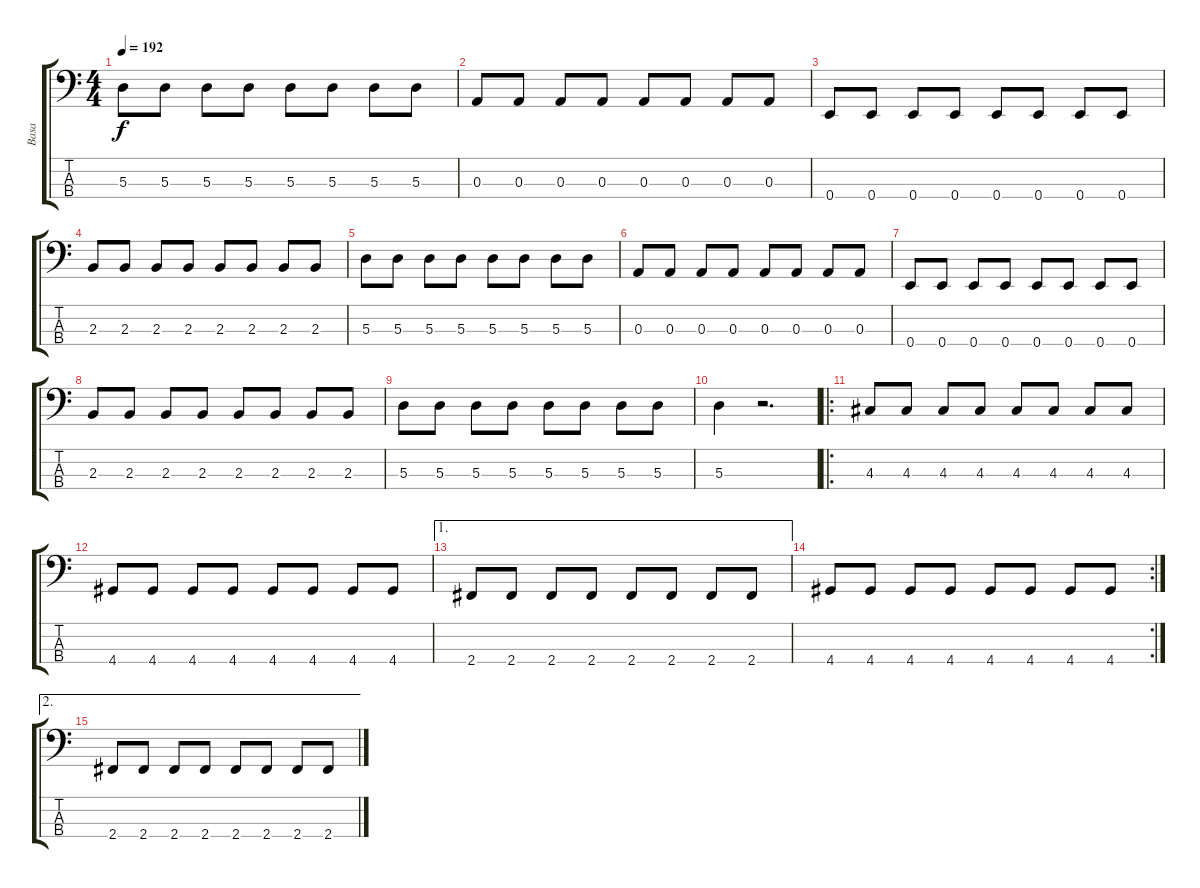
\track ("Basa" "Basa") {instrument electricbasspick}
\staff {score tabs}
\tuning (G2 D2 A1 E1) {hide}
\ts (4 4)
\tempo 192
\clef f4
\ks c
5.3.8{dy f} 5.3.8 5.3.8 5.3.8 5.3.8 5.3.8 5.3.8 5.3.8 |
0.3.8 0.3.8 0.3.8 0.3.8 0.3.8 0.3.8 0.3.8 0.3.8 |
0.4.8 0.4.8 0.4.8 0.4.8 0.4.8 0.4.8 0.4.8 0.4.8 |
2.3.8 2.3.8 2.3.8 2.3.8 2.3.8 2.3.8 2.3.8 2.3.8 |
5.3.8 5.3.8 5.3.8 5.3.8 5.3.8 5.3.8 5.3.8 5.3.8 |
0.3.8 0.3.8 0.3.8 0.3.8 0.3.8 0.3.8 0.3.8 0.3.8 |
0.4.8 0.4.8 0.4.8 0.4.8 0.4.8 0.4.8 0.4.8 0.4.8 |
2.3.8 2.3.8 2.3.8 2.3.8 2.3.8 2.3.8 2.3.8 2.3.8 |
5.3.8 5.3.8 5.3.8 5.3.8 5.3.8 5.3.8 5.3.8 5.3.8 |
5.3.4 r.2{d} |
\ro
4.3.8 4.3.8 4.3.8 4.3.8 4.3.8 4.3.8 4.3.8 4.3.8 |
4.4.8 4.4.8 4.4.8 4.4.8 4.4.8 4.4.8 4.4.8 4.4.8 |
\ae 1
2.4.8 2.4.8 2.4.8 2.4.8 2.4.8 2.4.8 2.4.8 2.4.8 |
\rc 2
4.4.8 4.4.8 4.4.8 4.4.8 4.4.8 4.4.8 4.4.8 4.4.8 |
\ae 2
2.4.8 2.4.8 2.4.8 2.4.8 2.4.8 2.4.8 2.4.8 2.4.8
